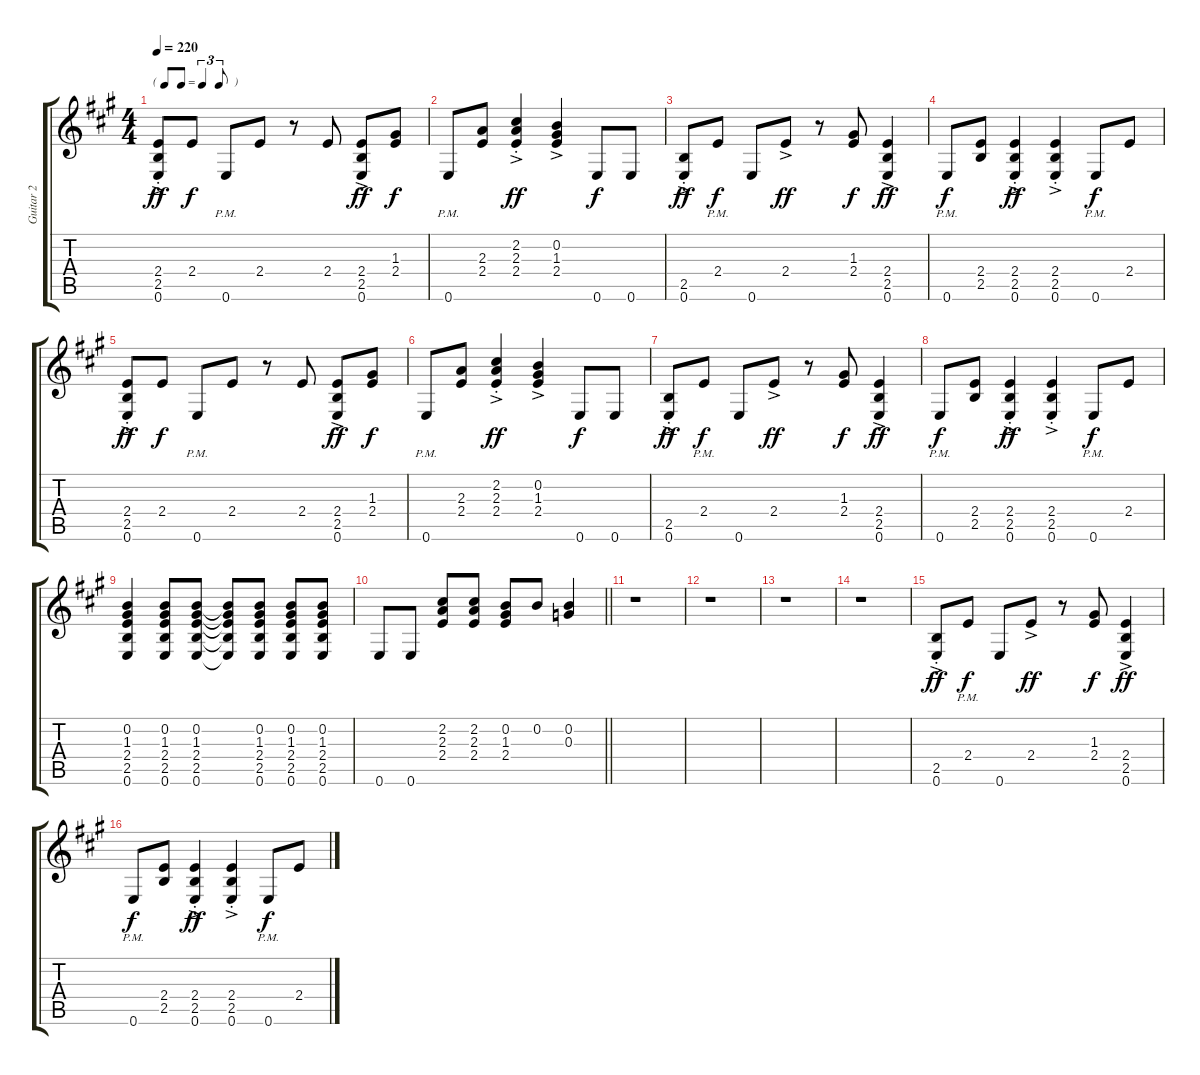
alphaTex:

\track ("Guitar 2" "Guitar 2") {instrument overdrivenguitar}
\staff {score tabs}
\tuning (E4 B3 G3 D3 A2 E2) {hide}
\ts (4 4)
\tf triplet8th
\tempo 220
\clef g2
\ks a
(2.4{ac st} 2.5{ac st} 0.6{ac st}).8{dy ff} 2.4.8{dy f} 0.6{pm}.8 2.4.8 r.8 2.4.8 (2.4{ac} 2.5{ac} 0.6{ac}).8{dy ff} (1.3 2.4).8{dy f} |
0.6{pm}.8 (2.3 2.4).8 (2.2{ac st} 2.3{ac st} 2.4{ac st}).4{dy ff} (0.2{ac} 1.3{ac} 2.4{ac}).4 0.6.8{dy f} 0.6.8 |
(2.5{ac st} 0.6{ac st}).8{dy ff} 2.4{pm}.8{dy f} 0.6.8 2.4{ac}.8{dy ff} r.8 (1.3 2.4).8{dy f} (2.4{ac} 2.5{ac} 0.6{ac}).4{dy ff} |
0.6{pm}.8{dy f} (2.4 2.5).8 (2.4{ac st} 2.5{ac st} 0.6{ac st}).4{dy ff} (2.4{ac st} 2.5{ac st} 0.6{ac st}).4 0.6{pm}.8{dy f} 2.4.8 |
(2.4{ac st} 2.5{ac st} 0.6{ac st}).8{dy ff} 2.4.8{dy f} 0.6{pm}.8 2.4.8 r.8 2.4.8 (2.4{ac} 2.5{ac} 0.6{ac}).8{dy ff} (1.3 2.4).8{dy f} |
0.6{pm}.8 (2.3 2.4).8 (2.2{ac st} 2.3{ac st} 2.4{ac st}).4{dy ff} (0.2{ac} 1.3{ac} 2.4{ac}).4 0.6.8{dy f} 0.6.8 |
(2.5{ac st} 0.6{ac st}).8{dy ff} 2.4{pm}.8{dy f} 0.6.8 2.4{ac}.8{dy ff} r.8 (1.3 2.4).8{dy f} (2.4{ac} 2.5{ac} 0.6{ac}).4{dy ff} |
0.6{pm}.8{dy f} (2.4 2.5).8 (2.4{ac st} 2.5{ac st} 0.6{ac st}).4{dy ff} (2.4{ac st} 2.5{ac st} 0.6{ac st}).4 0.6{pm}.8{dy f} 2.4.8 |
(0.2 1.3 2.4 2.5 0.6).4 (0.2 1.3 2.4 2.5 0.6).8 (0.2 1.3 2.4 2.5 0.6).8 (0.2{t} 1.3{t} 2.4{t} 2.5{t} 0.6{t}).8 (0.2 1.3 2.4 2.5 0.6).8 (0.2 1.3 2.4 2.5 0.6).8 (0.2 1.3 2.4 2.5 0.6).8 |
\barLineRight lightlight
0.6.8 0.6.8 (2.2 2.3 2.4).8 (2.2 2.3 2.4).8 (0.2 1.3 2.4).8 0.2.8 (0.2 0.3).4 |
r.1 |
r.1 |
r.1 |
r.1 |
(2.5{ac st} 0.6{ac st}).8{dy ff} 2.4{pm}.8{dy f} 0.6.8 2.4{ac}.8{dy ff} r.8 (1.3 2.4).8{dy f} (2.4{ac} 2.5{ac} 0.6{ac}).4{dy ff} |
0.6{pm}.8{dy f} (2.4 2.5).8 (2.4{ac st} 2.5{ac st} 0.6{ac st}).4{dy ff} (2.4{ac st} 2.5{ac st} 0.6{ac st}).4 0.6{pm}.8{dy f} 2.4.8
